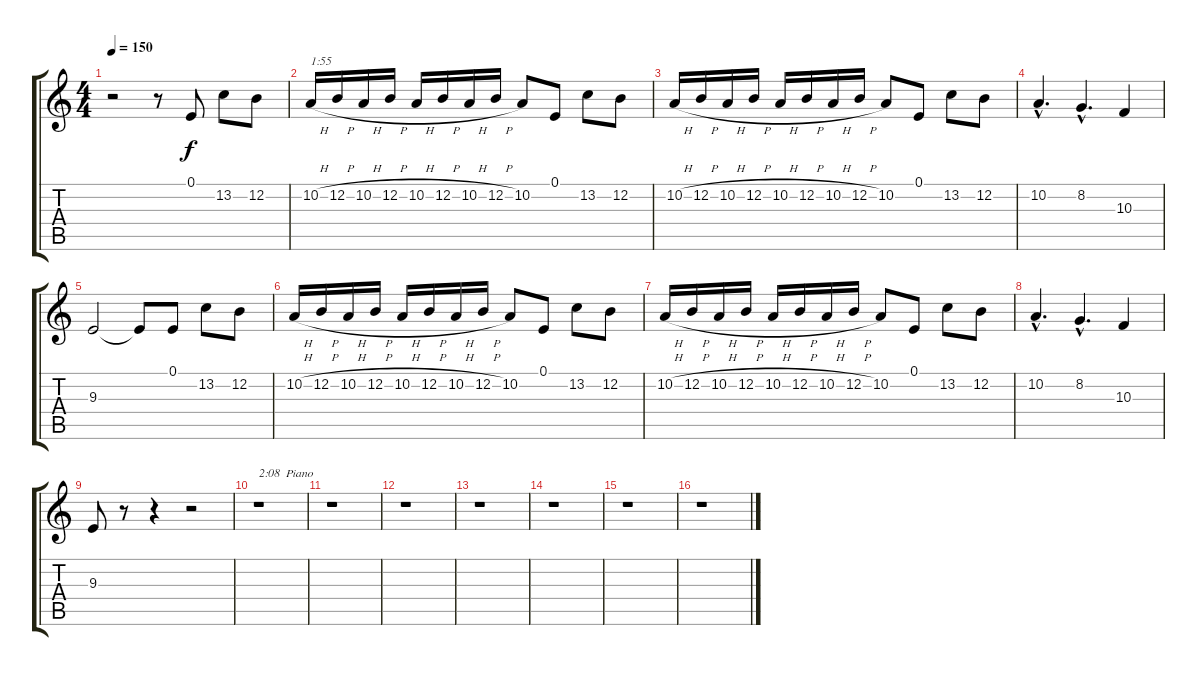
\track "" {instrument clavinet}
\staff {score tabs}
\tuning (E4 B3 G3 D3 A2 E2) {hide}
\ts (4 4)
\tempo 150
\clef g2
\ks c
r.2{dy f} r.8 0.1.8 13.2.8 12.2.8 |
10.2{h}.16{txt "1:55"} 12.2{h}.16 10.2{h}.16 12.2{h}.16 10.2{h}.16 12.2{h}.16 10.2{h}.16 12.2{h}.16 10.2.8 0.1.8 13.2.8 12.2.8 |
10.2{h}.16 12.2{h}.16 10.2{h}.16 12.2{h}.16 10.2{h}.16 12.2{h}.16 10.2{h}.16 12.2{h}.16 10.2.8 0.1.8 13.2.8 12.2.8 |
10.2{hac}.4{d} 8.2{hac}.4{d} 10.3.4 |
9.3.2 9.3{t}.8 0.1.8 13.2.8 12.2.8 |
10.2{h}.16 12.2{h}.16 10.2{h}.16 12.2{h}.16 10.2{h}.16 12.2{h}.16 10.2{h}.16 12.2{h}.16 10.2.8 0.1.8 13.2.8 12.2.8 |
10.2{h}.16 12.2{h}.16 10.2{h}.16 12.2{h}.16 10.2{h}.16 12.2{h}.16 10.2{h}.16 12.2{h}.16 10.2.8 0.1.8 13.2.8 12.2.8 |
10.2{hac}.4{d} 8.2{hac}.4{d} 10.3.4 |
9.3.8 r.8 r.4 r.2 |
r.1{txt "2:08  Piano"} |
r.1 |
r.1 |
r.1 |
r.1 |
r.1 |
r.1
